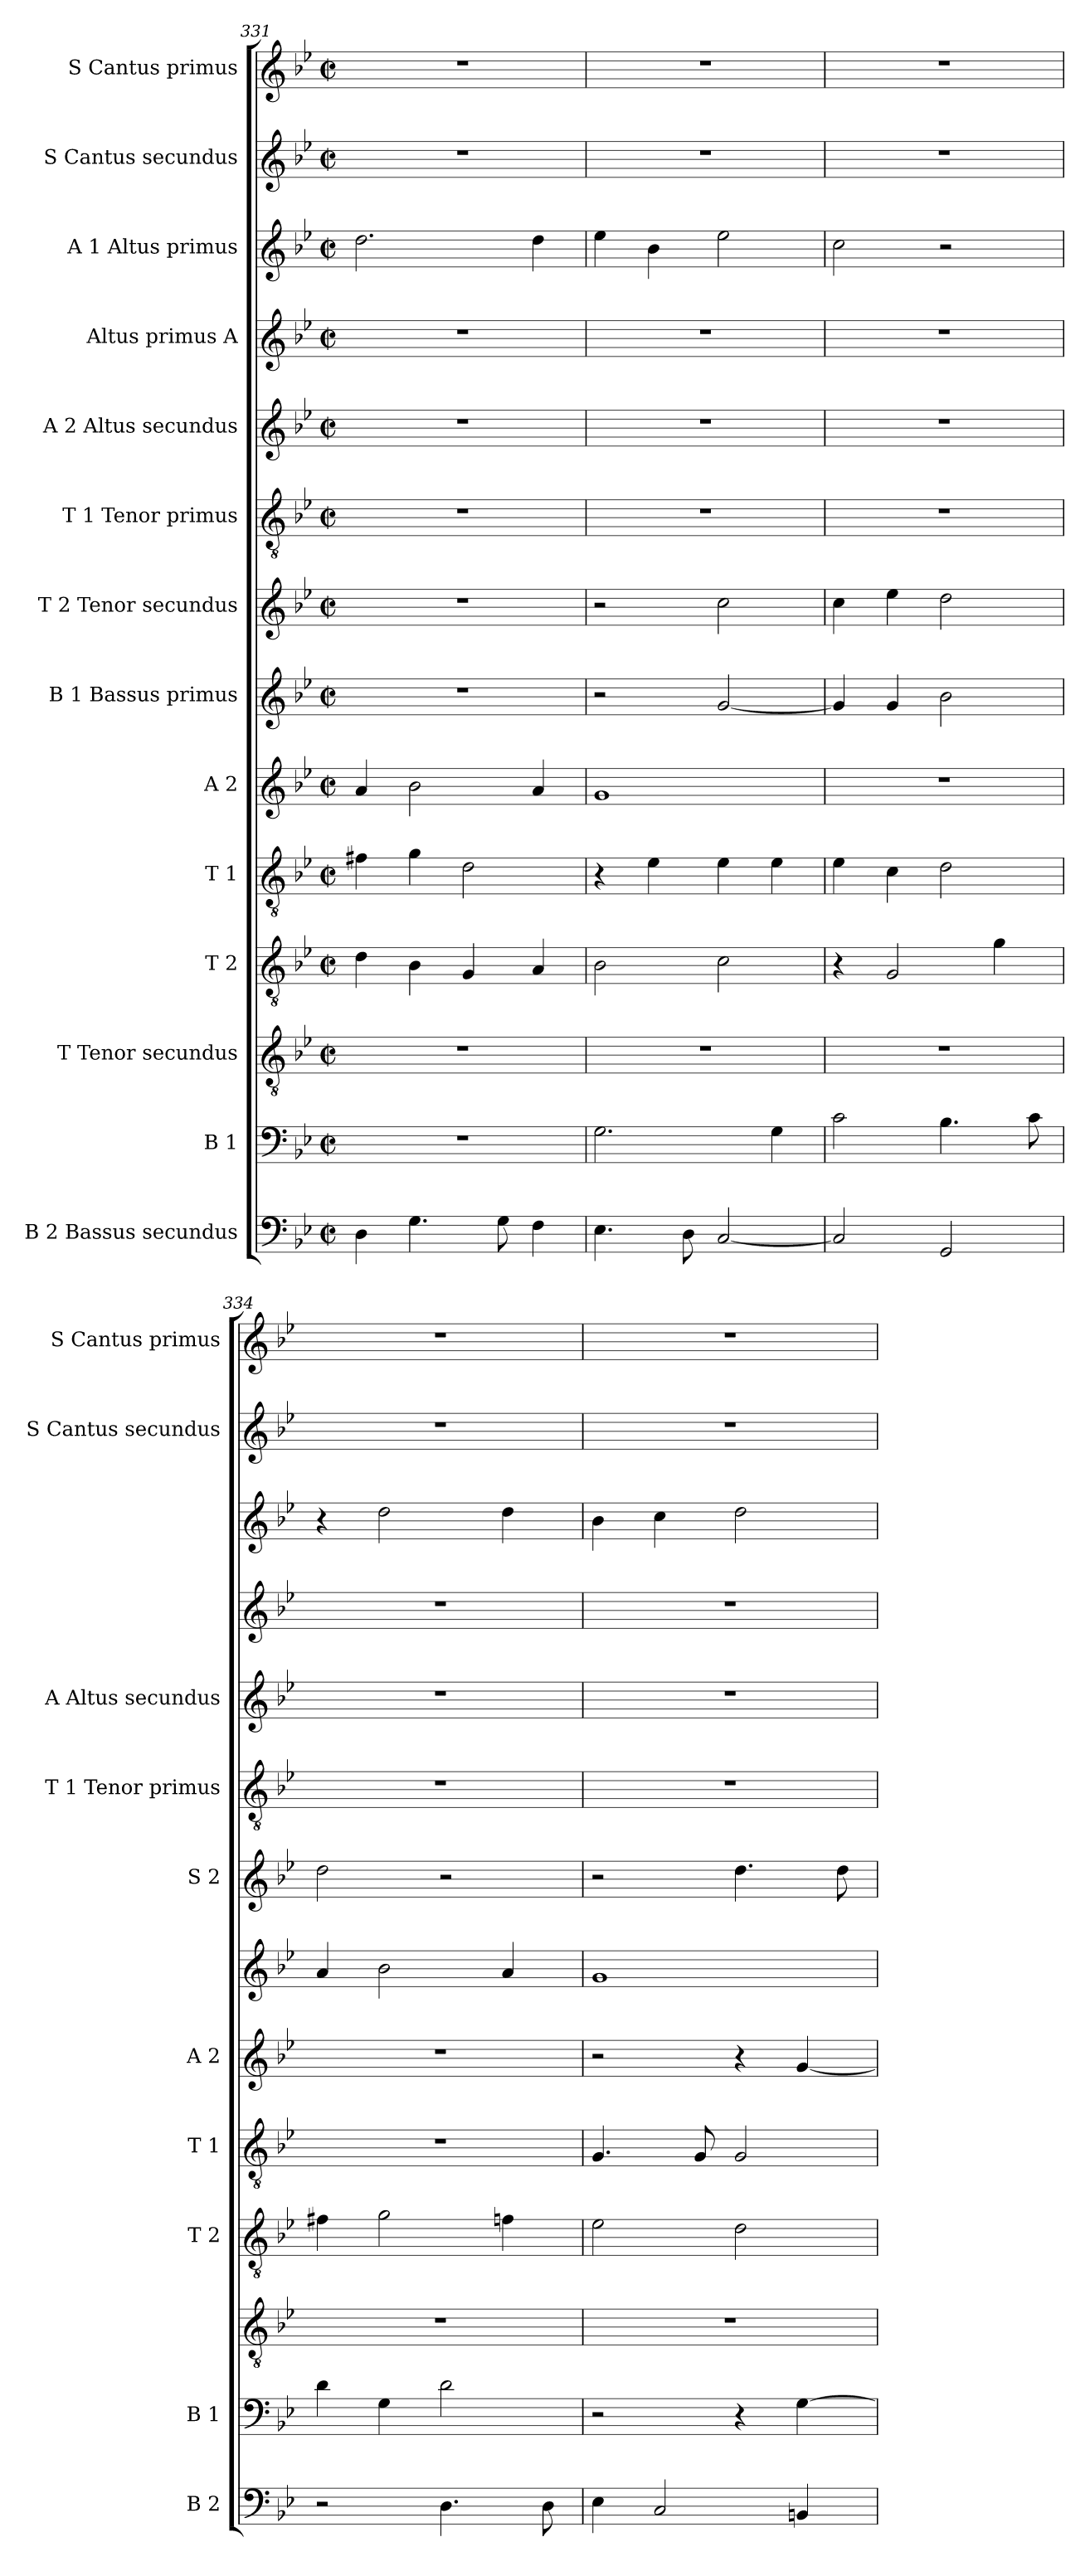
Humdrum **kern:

**kern	**kern	**kern	**kern	**kern	**kern	**kern	**kern	**kern	**kern	**kern	**kern	**kern	**kern
*part14	*part13	*part12	*part11	*part10	*part9	*part8	*part7	*part6	*part5	*part4	*part3	*part2	*part1
*staff14	*staff13	*staff12	*staff11	*staff10	*staff9	*staff8	*staff7	*staff6	*staff5	*staff4	*staff3	*staff2	*staff1
*I"B 2 Bassus secundus	*I"B 1	*I"T Tenor secundus	*I"T 2	*I"T 1	*I"A 2	*I"B 1 Bassus primus	*I"T 2 Tenor secundus	*I"T 1 Tenor primus	*I"A 2 Altus secundus	*I"Altus primus A	*I"A 1 Altus primus	*I"S Cantus secundus	*I"S Cantus primus
*I'B 2	*I'B 1	*	*I'T 2	*I'T 1	*I'A 2	*	*I'S 2	*I'T 1 Tenor primus	*I'A Altus secundus	*	*	*I'S Cantus secundus	*I'S Cantus primus
!!LO:PB:g=z
*clefF4	*clefF4	*clefGv2	*clefGv2	*clefGv2	*clefG2	*clefG2	*clefG2	*clefGv2	*clefG2	*clefG2	*clefG2	*clefG2	*clefG2
*k[b-e-]	*k[b-e-]	*k[b-e-]	*k[b-e-]	*k[b-e-]	*k[b-e-]	*k[b-e-]	*k[b-e-]	*k[b-e-]	*k[b-e-]	*k[b-e-]	*k[b-e-]	*k[b-e-]	*k[b-e-]
*B-:	*B-:	*B-:	*B-:	*B-:	*B-:	*B-:	*B-:	*B-:	*B-:	*B-:	*B-:	*B-:	*B-:
*M2/2	*M2/2	*M2/2	*M2/2	*M2/2	*M2/2	*M2/2	*M2/2	*M2/2	*M2/2	*M2/2	*M2/2	*M2/2	*M2/2
*met(c|)	*met(c|)	*met(c|)	*met(c|)	*met(c|)	*met(c|)	*met(c|)	*met(c|)	*met(c|)	*met(c|)	*met(c|)	*met(c|)	*met(c|)	*met(c|)
=331	=331	=331	=331	=331	=331	=331	=331	=331	=331	=331	=331	=331	=331
4D\	1r	1r	4d\	4f#X\	4a/	1r	1r	1r	1r	1r	2.dd\	1r	1r
4.G\	.	.	4B-\	4g\	2b-\	.	.	.	.	.	.	.	.
.	.	.	4G/	2d\	.	.	.	.	.	.	.	.	.
8G\	.	.	.	.	.	.	.	.	.	.	.	.	.
4F\	.	.	4A/	.	4a/	.	.	.	.	.	4dd\	.	.
=332	=332	=332	=332	=332	=332	=332	=332	=332	=332	=332	=332	=332	=332
4.E-\	2.G\	1r	2B-\	4r	1g	2r	2r	1r	1r	1r	4ee-\	1r	1r
.	.	.	.	4e-\	.	.	.	.	.	.	4b-\	.	.
8D\	.	.	.	.	.	.	.	.	.	.	.	.	.
[<2C/	.	.	2c\	4e-\	.	[<2g/	2cc\	.	.	.	2ee-\	.	.
.	4G\	.	.	4e-\	.	.	.	.	.	.	.	.	.
=333	=333	=333	=333	=333	=333	=333	=333	=333	=333	=333	=333	=333	=333
2C/]	2c\	1r	4r	4e-\	1r	4g/]	4cc\	1r	1r	1r	2cc\	1r	1r
.	.	.	2G/	4c\	.	4g/	4ee-\	.	.	.	.	.	.
2GG/	4.B-\	.	.	2d\	.	2b-\	2dd\	.	.	.	2r	.	.
.	.	.	4g\	.	.	.	.	.	.	.	.	.	.
.	8c\	.	.	.	.	.	.	.	.	.	.	.	.
=334	=334	=334	=334	=334	=334	=334	=334	=334	=334	=334	=334	=334	=334
2r	4d\	1r	4f#X\	1r	1r	4a/	2dd\	1r	1r	1r	4r	1r	1r
.	4G\	.	2g\	.	.	2b-\	.	.	.	.	2dd\	.	.
4.D\	2d\	.	.	.	.	.	2r	.	.	.	.	.	.
.	.	.	4fn\	.	.	4a/	.	.	.	.	4dd\	.	.
8D\	.	.	.	.	.	.	.	.	.	.	.	.	.
=335	=335	=335	=335	=335	=335	=335	=335	=335	=335	=335	=335	=335	=335
4E-\	2r	1r	2e-\	4.G/	2r	1g	2r	1r	1r	1r	4b-\	1r	1r
2C/	.	.	.	.	.	.	.	.	.	.	4cc\	.	.
.	.	.	.	8G/	.	.	.	.	.	.	.	.	.
.	4r	.	2d\	2G/	4r	.	4.dd\	.	.	.	2dd\	.	.
4BBn/	[<4G\	.	.	.	[<4g/	.	.	.	.	.	.	.	.
.	.	.	.	.	.	.	8dd\	.	.	.	.	.	.
=	=	=	=	=	=	=	=	=	=	=	=	=	=
*-	*-	*-	*-	*-	*-	*-	*-	*-	*-	*-	*-	*-	*-
